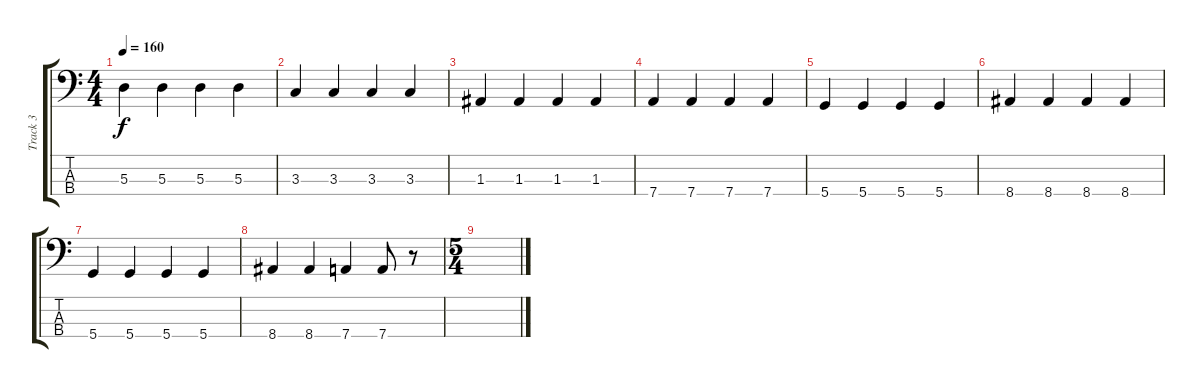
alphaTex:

\track ("Track 3" "Track 3") {instrument electricbasspick}
\staff {score tabs}
\tuning (G2 D2 A1 D1) {hide}
\ts (4 4)
\tempo 160
\clef f4
\ks c
5.3.4{dy f} 5.3.4 5.3.4 5.3.4 |
3.3.4 3.3.4 3.3.4 3.3.4 |
1.3.4 1.3.4 1.3.4 1.3.4 |
7.4.4 7.4.4 7.4.4 7.4.4 |
5.4.4 5.4.4 5.4.4 5.4.4 |
8.4.4 8.4.4 8.4.4 8.4.4 |
5.4.4 5.4.4 5.4.4 5.4.4 |
8.4.4 8.4.4 7.4.4 7.4.8 r.8 |
\ts (5 4)
